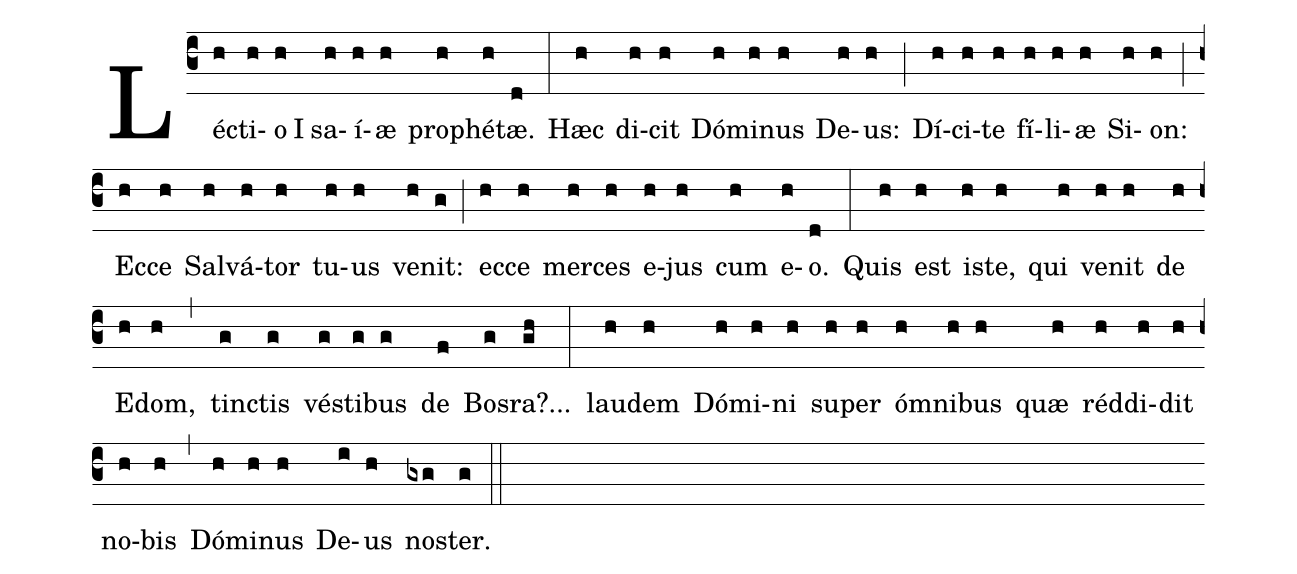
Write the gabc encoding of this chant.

%%
(c3) Lé(h)cti(h)o(h) I()sa(h)í(h)æ(h) pro(h)phé(h)tæ.(d) (:) Hæc(h) di(h)cit(h) Dó(h)mi(h)nus(h) De(h)us:(h) (;) Dí(h)ci(h)te(h) fí(h)li(h)æ(h) Si(h)on:(h) (;) Ec(h)ce(h) Sal(h)vá(h)tor(h) tu(h)us(h) ve(h)nit:(g) (;) ec(h)ce(h) mer(h)ces(h) e(h)jus(h) cum(h) e(h)o.(d) (:) Quis(h) est(h) i(h)ste,(h) qui(h) ve(h)nit(h) de(h) E(h)dom,(h) (,) tin(g)ctis(g) vé(g)sti(g)bus(g) de(f) Bos(g)ra?...(gh) (:) lau(h)dem(h) Dó(h)mi(h)ni(h) su(h)per(h) ó(h)mni(h)bus(h) quæ(h) réd(h)di(h)dit(h) no(h)bis(h) (,) Dó(h)mi(h)nus(h) De(i)us(h) no(gxg)ster.(g) (::)
